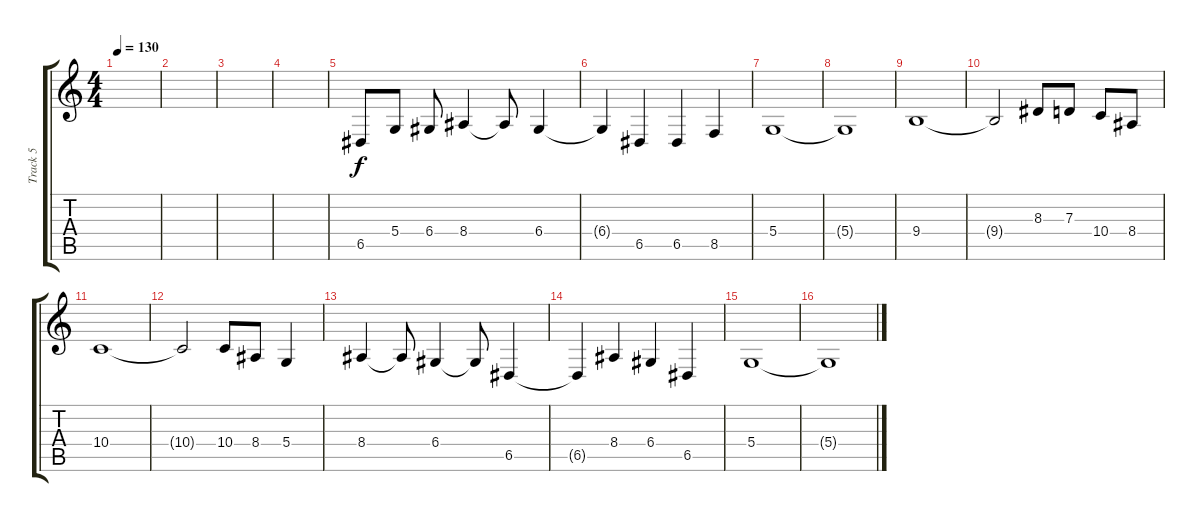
\track ("Track 5" "Track 5") {instrument voiceoohs}
\staff {score tabs}
\tuning (E4 B3 G3 D3 A2 E2) {hide}
\ts (4 4)
\tempo 130
\clef g2
\ks c
|
|
|
|
6.5.8 5.4.8 6.4.8 8.4.4 8.4{t}.8 6.4.4 |
6.4{t}.4 6.5.4 6.5.4 8.5.4 |
5.4.1 |
5.4{t}.1 |
9.4.1 |
9.4{t}.2 8.3.8 7.3.8 10.4.8 8.4.8 |
10.4.1 |
10.4{t}.2 10.4.8 8.4.8 5.4.4 |
8.4.4 8.4{t}.8 6.4.4 6.4{t}.8 6.5.4 |
6.5{t}.4 8.4.4 6.4.4 6.5.4 |
5.4.1 |
5.4{t}.1
